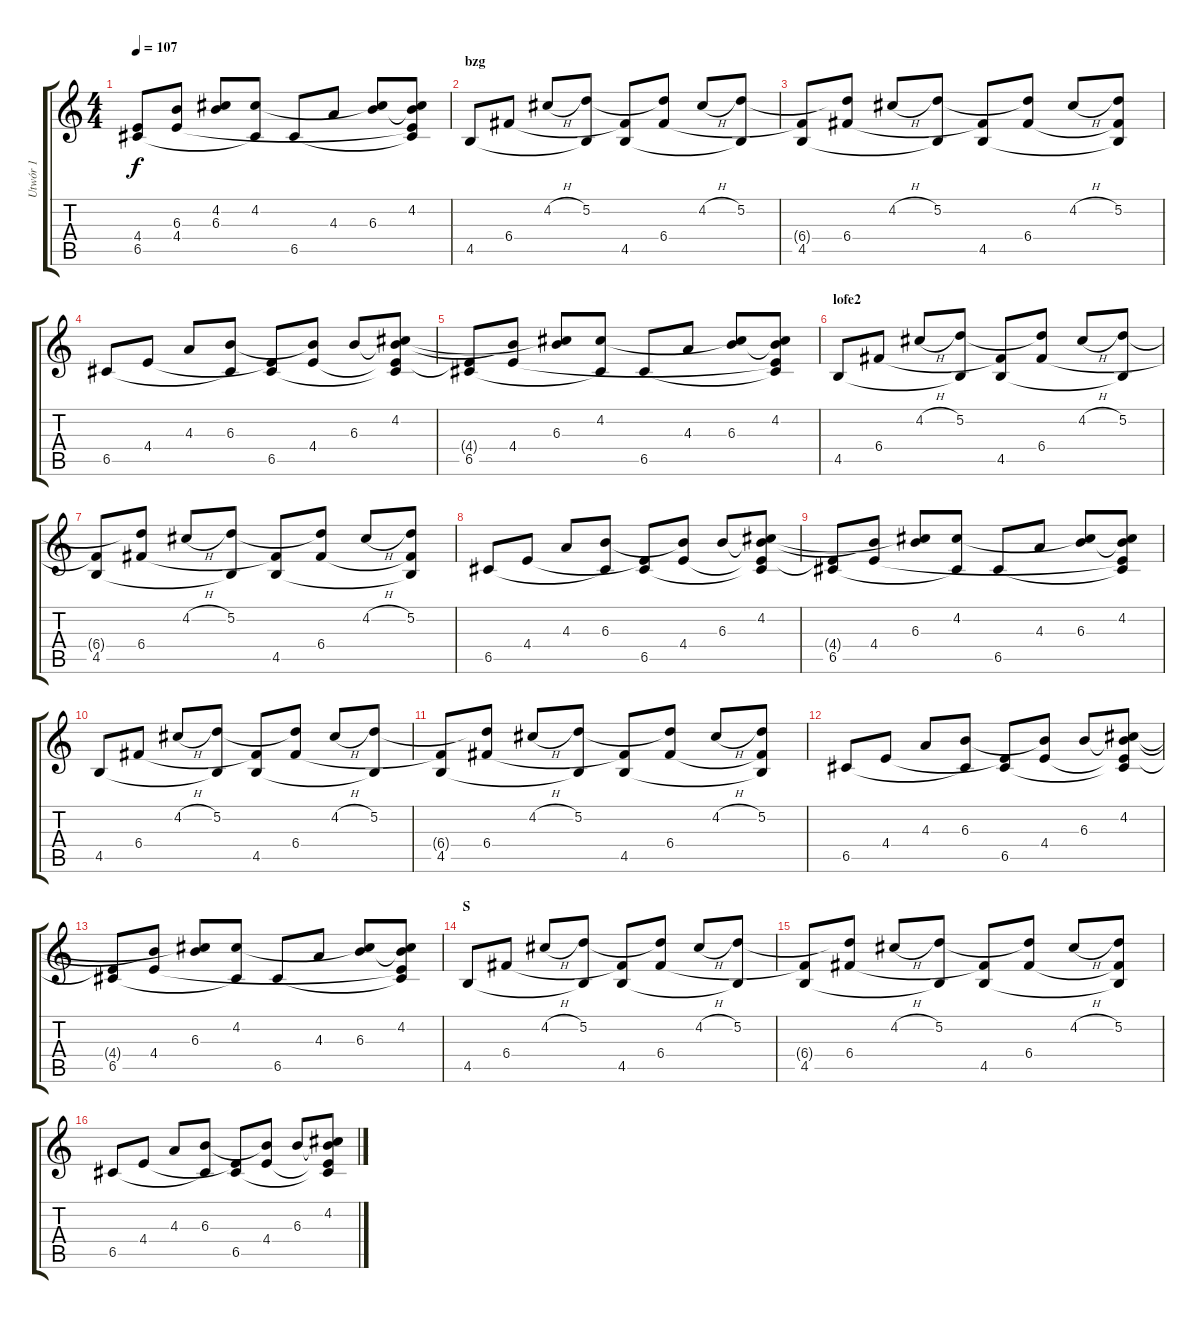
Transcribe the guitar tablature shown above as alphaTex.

\track ("Utwór 1" "Utwór 1") {instrument distortionguitar}
\staff {score tabs}
\tuning (D4 A3 F3 C3 G2 D2) {hide}
\ts (4 4)
\tempo 107
\clef g2
\ks c
(4.4{t} 6.5).8{dy f instrument acousticguitarsteel} (6.3{t} 4.4).8 (4.2{t} 6.3).8 (4.2 6.5{t}).8 6.5.8 4.3.8 (4.2{t} 6.3).8 (4.2 6.3{t} 4.4{t} 6.5{t}).8 |
\section ("" "bzg")
4.5.8{instrument acousticguitarsteel} 6.4.8 4.2{h}.8 (5.2 4.5{t}).8 (6.4{t} 4.5).8 (5.2{t} 6.4).8 4.2{h}.8 (5.2 4.5{t}).8 |
(6.4{t} 4.5).8{instrument acousticguitarsteel} (5.2{t} 6.4).8 4.2{h}.8 (5.2 4.5{t}).8 (6.4{t} 4.5).8 (5.2{t} 6.4).8 4.2{h}.8 (5.2 6.4{t} 4.5{t}).8 |
6.5.8{instrument acousticguitarsteel} 4.4.8 4.3.8 (6.3 6.5{t}).8 (4.4{t} 6.5).8 (6.3{t} 4.4).8 6.3.8 (4.2 6.3{t} 4.4{t} 6.5{t}).8 |
(4.4{t} 6.5).8{instrument acousticguitarsteel} (6.3{t} 4.4).8 (4.2{t} 6.3).8 (4.2 6.5{t}).8 6.5.8 4.3.8 (4.2{t} 6.3).8 (4.2 6.3{t} 4.4{t} 6.5{t}).8 |
\section ("" "lofe2")
4.5.8{instrument acousticguitarsteel} 6.4.8 4.2{h}.8 (5.2 4.5{t}).8 (6.4{t} 4.5).8 (5.2{t} 6.4).8 4.2{h}.8 (5.2 4.5{t}).8 |
(6.4{t} 4.5).8{instrument acousticguitarsteel} (5.2{t} 6.4).8 4.2{h}.8 (5.2 4.5{t}).8 (6.4{t} 4.5).8 (5.2{t} 6.4).8 4.2{h}.8 (5.2 6.4{t} 4.5{t}).8 |
6.5.8{instrument acousticguitarsteel} 4.4.8 4.3.8 (6.3 6.5{t}).8 (4.4{t} 6.5).8 (6.3{t} 4.4).8 6.3.8 (4.2 6.3{t} 4.4{t} 6.5{t}).8 |
(4.4{t} 6.5).8{instrument acousticguitarsteel} (6.3{t} 4.4).8 (4.2{t} 6.3).8 (4.2 6.5{t}).8 6.5.8 4.3.8 (4.2{t} 6.3).8 (4.2 6.3{t} 4.4{t} 6.5{t}).8 |
4.5.8{instrument acousticguitarsteel} 6.4.8 4.2{h}.8 (5.2 4.5{t}).8 (6.4{t} 4.5).8 (5.2{t} 6.4).8 4.2{h}.8 (5.2 4.5{t}).8 |
(6.4{t} 4.5).8{instrument acousticguitarsteel} (5.2{t} 6.4).8 4.2{h}.8 (5.2 4.5{t}).8 (6.4{t} 4.5).8 (5.2{t} 6.4).8 4.2{h}.8 (5.2 6.4{t} 4.5{t}).8 |
6.5.8{instrument acousticguitarsteel} 4.4.8 4.3.8 (6.3 6.5{t}).8 (4.4{t} 6.5).8 (6.3{t} 4.4).8 6.3.8 (4.2 6.3{t} 4.4{t} 6.5{t}).8 |
(4.4{t} 6.5).8{instrument acousticguitarsteel} (6.3{t} 4.4).8 (4.2{t} 6.3).8 (4.2 6.5{t}).8 6.5.8 4.3.8 (4.2{t} 6.3).8 (4.2 6.3{t} 4.4{t} 6.5{t}).8 |
\section ("" "S")
4.5.8{instrument acousticguitarsteel} 6.4.8 4.2{h}.8 (5.2 4.5{t}).8 (6.4{t} 4.5).8 (5.2{t} 6.4).8 4.2{h}.8 (5.2 4.5{t}).8 |
(6.4{t} 4.5).8{instrument acousticguitarsteel} (5.2{t} 6.4).8 4.2{h}.8 (5.2 4.5{t}).8 (6.4{t} 4.5).8 (5.2{t} 6.4).8 4.2{h}.8 (5.2 6.4{t} 4.5{t}).8 |
6.5.8{instrument acousticguitarsteel} 4.4.8 4.3.8 (6.3 6.5{t}).8 (4.4{t} 6.5).8 (6.3{t} 4.4).8 6.3.8 (4.2 6.3{t} 4.4{t} 6.5{t}).8
